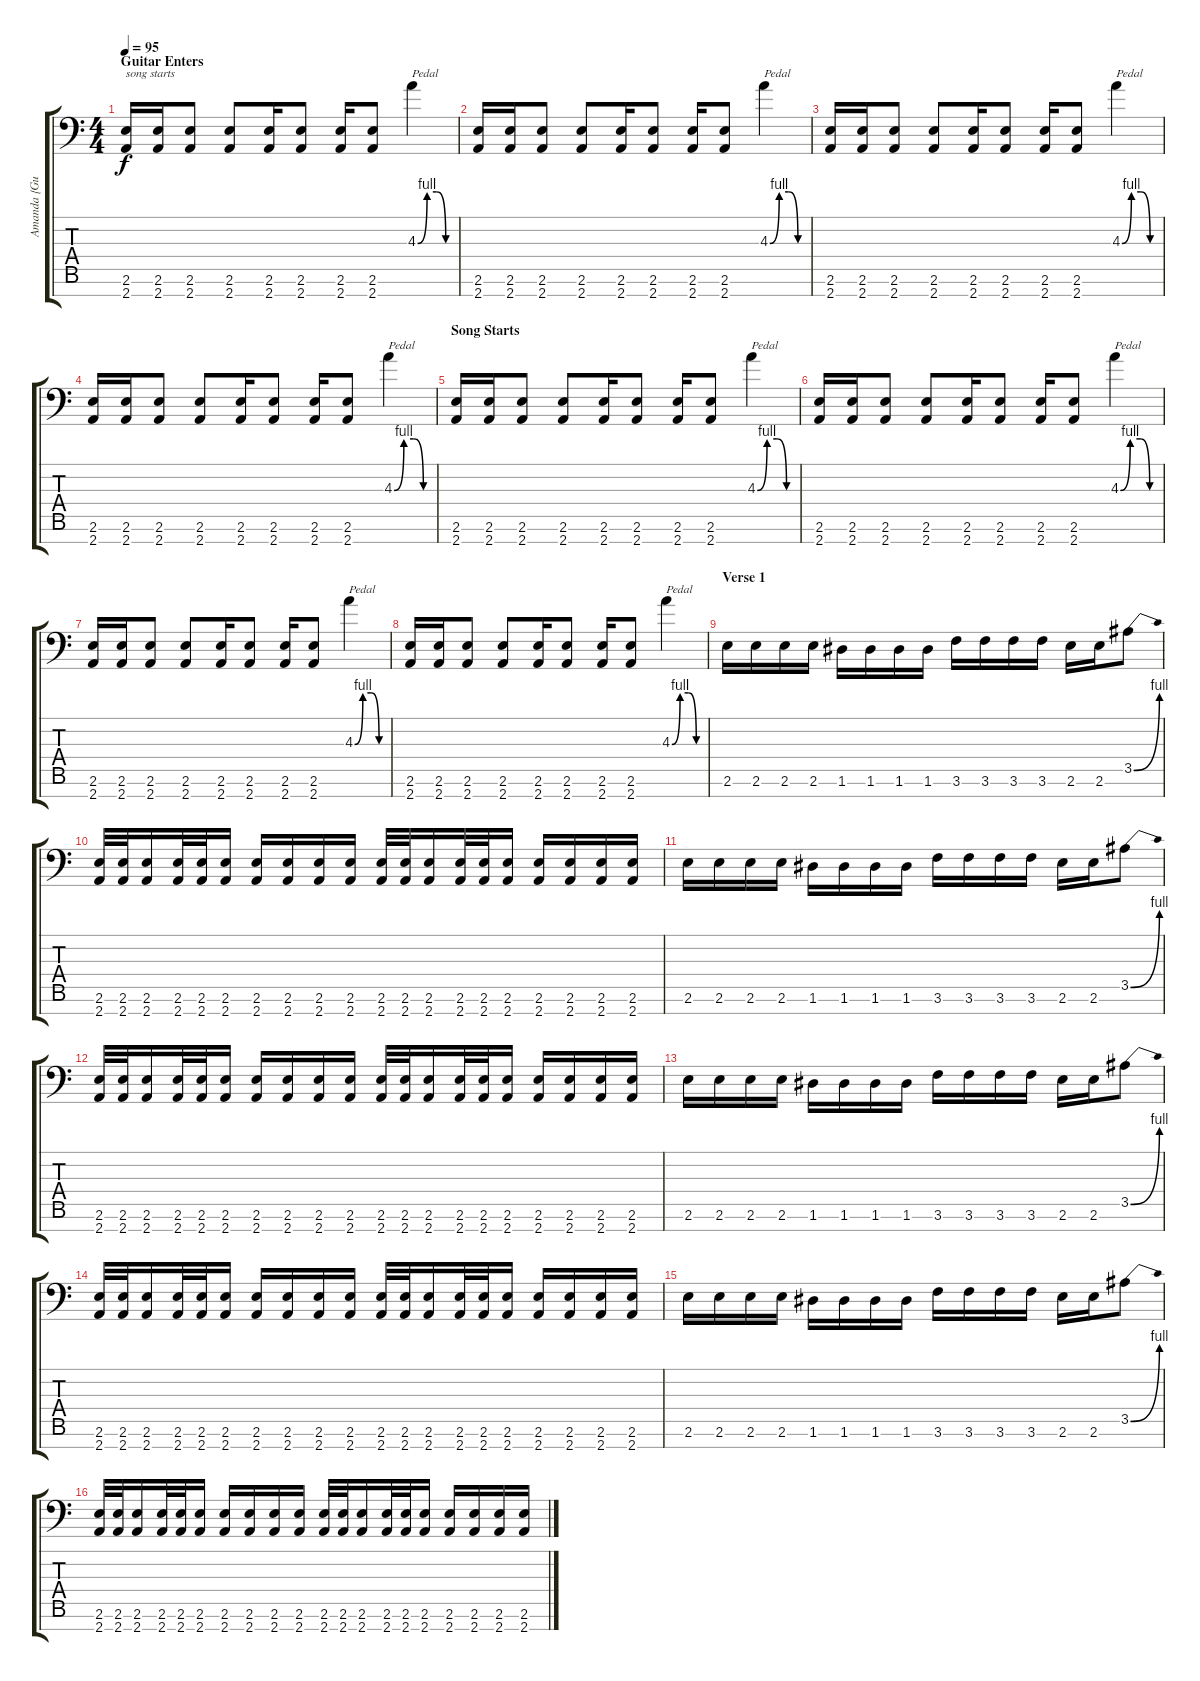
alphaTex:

\track ("Amanda {Guitar}" "Amanda {Gu") {instrument distortionguitar}
\staff {score tabs}
\tuning (D4 A3 F3 C3 G2 D2 G1) {hide}
\ts (4 4)
\section ("" "Guitar Enters")
\tempo 95
\clef f4
\ks c
(2.6 2.7).16{txt "song starts" dy f instrument distortionguitar} (2.6 2.7).16 (2.6 2.7).8 (2.6 2.7).8 (2.6 2.7).16 (2.6 2.7).8 (2.6 2.7).16 (2.6 2.7).8 4.3{be (custom 0 0 15 4 30 4 45 0 60 0)}.4{txt "Pedal"} |
(2.6 2.7).16{instrument distortionguitar} (2.6 2.7).16 (2.6 2.7).8 (2.6 2.7).8 (2.6 2.7).16 (2.6 2.7).8 (2.6 2.7).16 (2.6 2.7).8 4.3{be (custom 0 0 15 4 30 4 45 0 60 0)}.4{txt "Pedal"} |
(2.6 2.7).16{instrument distortionguitar} (2.6 2.7).16 (2.6 2.7).8 (2.6 2.7).8 (2.6 2.7).16 (2.6 2.7).8 (2.6 2.7).16 (2.6 2.7).8 4.3{be (custom 0 0 15 4 30 4 45 0 60 0)}.4{txt "Pedal"} |
(2.6 2.7).16{instrument distortionguitar} (2.6 2.7).16 (2.6 2.7).8 (2.6 2.7).8 (2.6 2.7).16 (2.6 2.7).8 (2.6 2.7).16 (2.6 2.7).8 4.3{be (custom 0 0 15 4 30 4 45 0 60 0)}.4{txt "Pedal"} |
\section ("" "Song Starts")
(2.6 2.7).16{instrument distortionguitar} (2.6 2.7).16 (2.6 2.7).8 (2.6 2.7).8 (2.6 2.7).16 (2.6 2.7).8 (2.6 2.7).16 (2.6 2.7).8 4.3{be (custom 0 0 15 4 30 4 45 0 60 0)}.4{txt "Pedal"} |
(2.6 2.7).16{instrument distortionguitar} (2.6 2.7).16 (2.6 2.7).8 (2.6 2.7).8 (2.6 2.7).16 (2.6 2.7).8 (2.6 2.7).16 (2.6 2.7).8 4.3{be (custom 0 0 15 4 30 4 45 0 60 0)}.4{txt "Pedal"} |
(2.6 2.7).16{instrument distortionguitar} (2.6 2.7).16 (2.6 2.7).8 (2.6 2.7).8 (2.6 2.7).16 (2.6 2.7).8 (2.6 2.7).16 (2.6 2.7).8 4.3{be (custom 0 0 15 4 30 4 45 0 60 0)}.4{txt "Pedal"} |
(2.6 2.7).16{instrument distortionguitar} (2.6 2.7).16 (2.6 2.7).8 (2.6 2.7).8 (2.6 2.7).16 (2.6 2.7).8 (2.6 2.7).16 (2.6 2.7).8 4.3{be (custom 0 0 15 4 30 4 45 0 60 0)}.4{txt "Pedal"} |
\section ("" "Verse 1")
2.6.16{instrument distortionguitar} 2.6.16 2.6.16 2.6.16 1.6.16 1.6.16 1.6.16 1.6.16 3.6.16 3.6.16 3.6.16 3.6.16 2.6.16 2.6.16 3.5{be (bend 0 0 60 4)}.8 |
(2.6 2.7).32 (2.6 2.7).32 (2.6 2.7).16 (2.6 2.7).32 (2.6 2.7).32 (2.6 2.7).16 (2.6 2.7).16 (2.6 2.7).16 (2.6 2.7).16 (2.6 2.7).16 (2.6 2.7).32 (2.6 2.7).32 (2.6 2.7).16 (2.6 2.7).32 (2.6 2.7).32 (2.6 2.7).16 (2.6 2.7).16 (2.6 2.7).16 (2.6 2.7).16 (2.6 2.7).16 |
2.6.16{instrument distortionguitar} 2.6.16 2.6.16 2.6.16 1.6.16 1.6.16 1.6.16 1.6.16 3.6.16 3.6.16 3.6.16 3.6.16 2.6.16 2.6.16 3.5{be (bend 0 0 60 4)}.8 |
(2.6 2.7).32 (2.6 2.7).32 (2.6 2.7).16 (2.6 2.7).32 (2.6 2.7).32 (2.6 2.7).16 (2.6 2.7).16 (2.6 2.7).16 (2.6 2.7).16 (2.6 2.7).16 (2.6 2.7).32 (2.6 2.7).32 (2.6 2.7).16 (2.6 2.7).32 (2.6 2.7).32 (2.6 2.7).16 (2.6 2.7).16 (2.6 2.7).16 (2.6 2.7).16 (2.6 2.7).16 |
2.6.16{instrument distortionguitar} 2.6.16 2.6.16 2.6.16 1.6.16 1.6.16 1.6.16 1.6.16 3.6.16 3.6.16 3.6.16 3.6.16 2.6.16 2.6.16 3.5{be (bend 0 0 60 4)}.8 |
(2.6 2.7).32 (2.6 2.7).32 (2.6 2.7).16 (2.6 2.7).32 (2.6 2.7).32 (2.6 2.7).16 (2.6 2.7).16 (2.6 2.7).16 (2.6 2.7).16 (2.6 2.7).16 (2.6 2.7).32 (2.6 2.7).32 (2.6 2.7).16 (2.6 2.7).32 (2.6 2.7).32 (2.6 2.7).16 (2.6 2.7).16 (2.6 2.7).16 (2.6 2.7).16 (2.6 2.7).16 |
2.6.16{instrument distortionguitar} 2.6.16 2.6.16 2.6.16 1.6.16 1.6.16 1.6.16 1.6.16 3.6.16 3.6.16 3.6.16 3.6.16 2.6.16 2.6.16 3.5{be (bend 0 0 60 4)}.8 |
(2.6 2.7).32 (2.6 2.7).32 (2.6 2.7).16 (2.6 2.7).32 (2.6 2.7).32 (2.6 2.7).16 (2.6 2.7).16 (2.6 2.7).16 (2.6 2.7).16 (2.6 2.7).16 (2.6 2.7).32 (2.6 2.7).32 (2.6 2.7).16 (2.6 2.7).32 (2.6 2.7).32 (2.6 2.7).16 (2.6 2.7).16 (2.6 2.7).16 (2.6 2.7).16 (2.6 2.7).16
